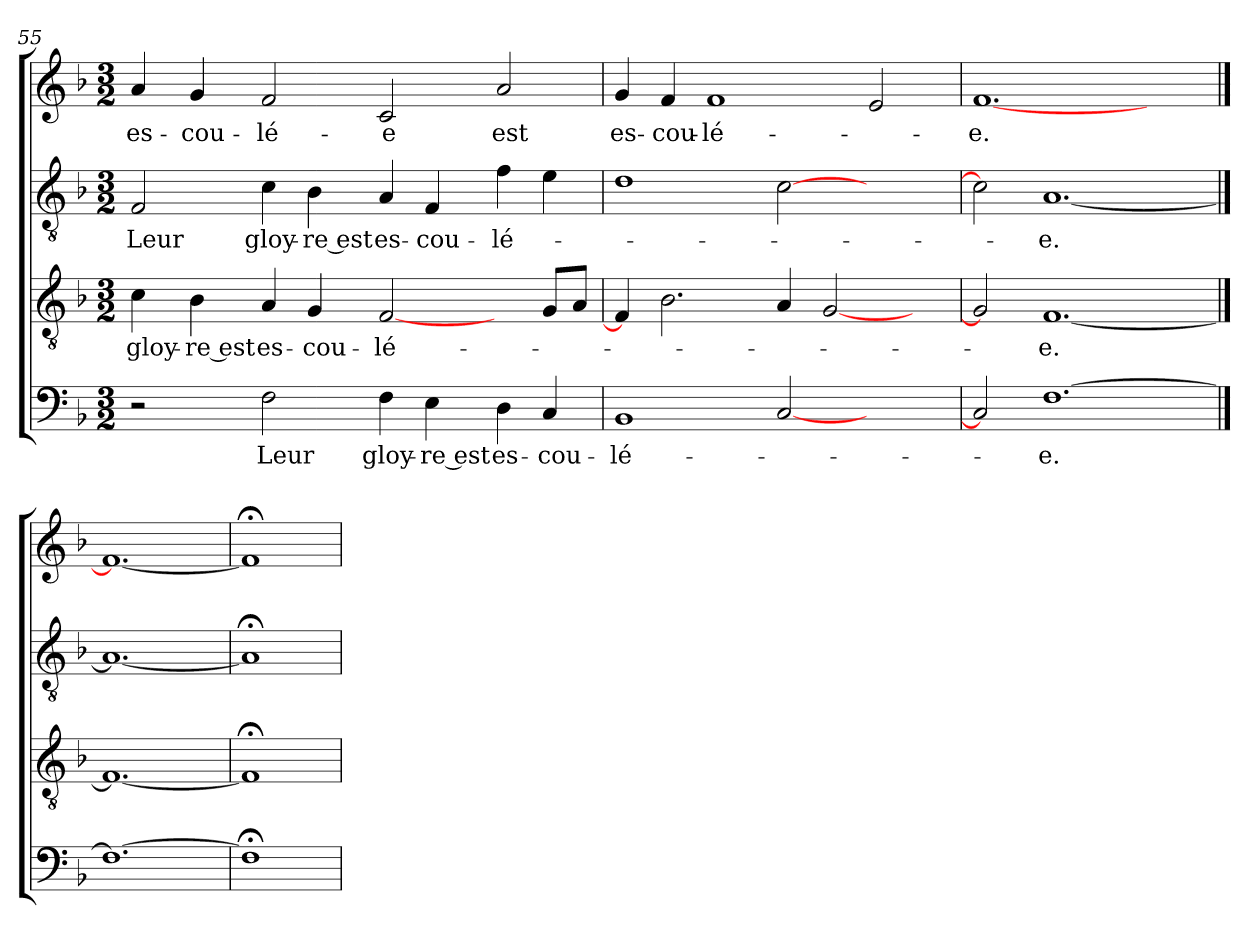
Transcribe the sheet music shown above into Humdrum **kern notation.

**kern	**text	**kern	**text	**kern	**text	**kern	**text
*part4	*part4	*part3	*part3	*part2	*part2	*part1	*part1
*staff4	*staff4	*staff3	*staff3	*staff2	*staff2	*staff1	*staff1
*clefF4	*	*clefGv2	*	*clefGv2	*	*clefG2	*
*k[b-]	*	*k[b-]	*	*k[b-]	*	*k[b-]	*
*M3/2	*	*M3/2	*	*M3/2	*	*M3/2	*
=55	=55	=55	=55	=55	=55	=55	=55
2r	.	4c	gloy-	2F	Leur	4a	es-
.	.	4B-	-re est	.	.	4g	-cou-
2F	Leur	4A	es-	4c	gloy-	2f	-lé-
.	.	4G	-cou-	4B-	-re est	.	.
4F	gloy-	[2F	-lé-	4A	es-	2c	-e
4E	-re est	.	.	4F	-cou-	.	.
4D	es-	4ryy	.	4f	-lé-	2a	est
4C	-cou-	8GL	.	4e	.	.	.
.	.	8AJ	.	.	.	.	.
=56	=56	=56	=56	=56	=56	=56	=56
1BB-	-lé-	4F]	.	1d	.	4g	es-
.	.	2.B-	.	.	.	4f	-cou-
.	.	.	.	.	.	1f	-lé-
[2C	.	4A	.	[2c	.	.	.
.	.	[2G	.	.	.	.	.
2ryy	.	.	.	2ryy	.	2e	.
.	.	4ryy	.	.	.	.	.
=57	=57	=57	=57	=57	=57	=57	=57
2C]	.	2G]	.	2c]	.	[1.f	-e.
[1.F	-e.	[1.F	-e.	[1.A	-e.	.	.
.	.	.	.	.	.	2ryy	.
==58	==58	==58	==58	==58	==58	==58	==58
1.F_	.	1.F_	.	1.A_	.	1.f_	.
=59	=59	=59	=59	=59	=59	=59	=59
1F;<]	.	1F;<]	.	1A;<]	.	1f;<]	.
=	=	=	=	=	=	=	=
*-	*-	*-	*-	*-	*-	*-	*-
